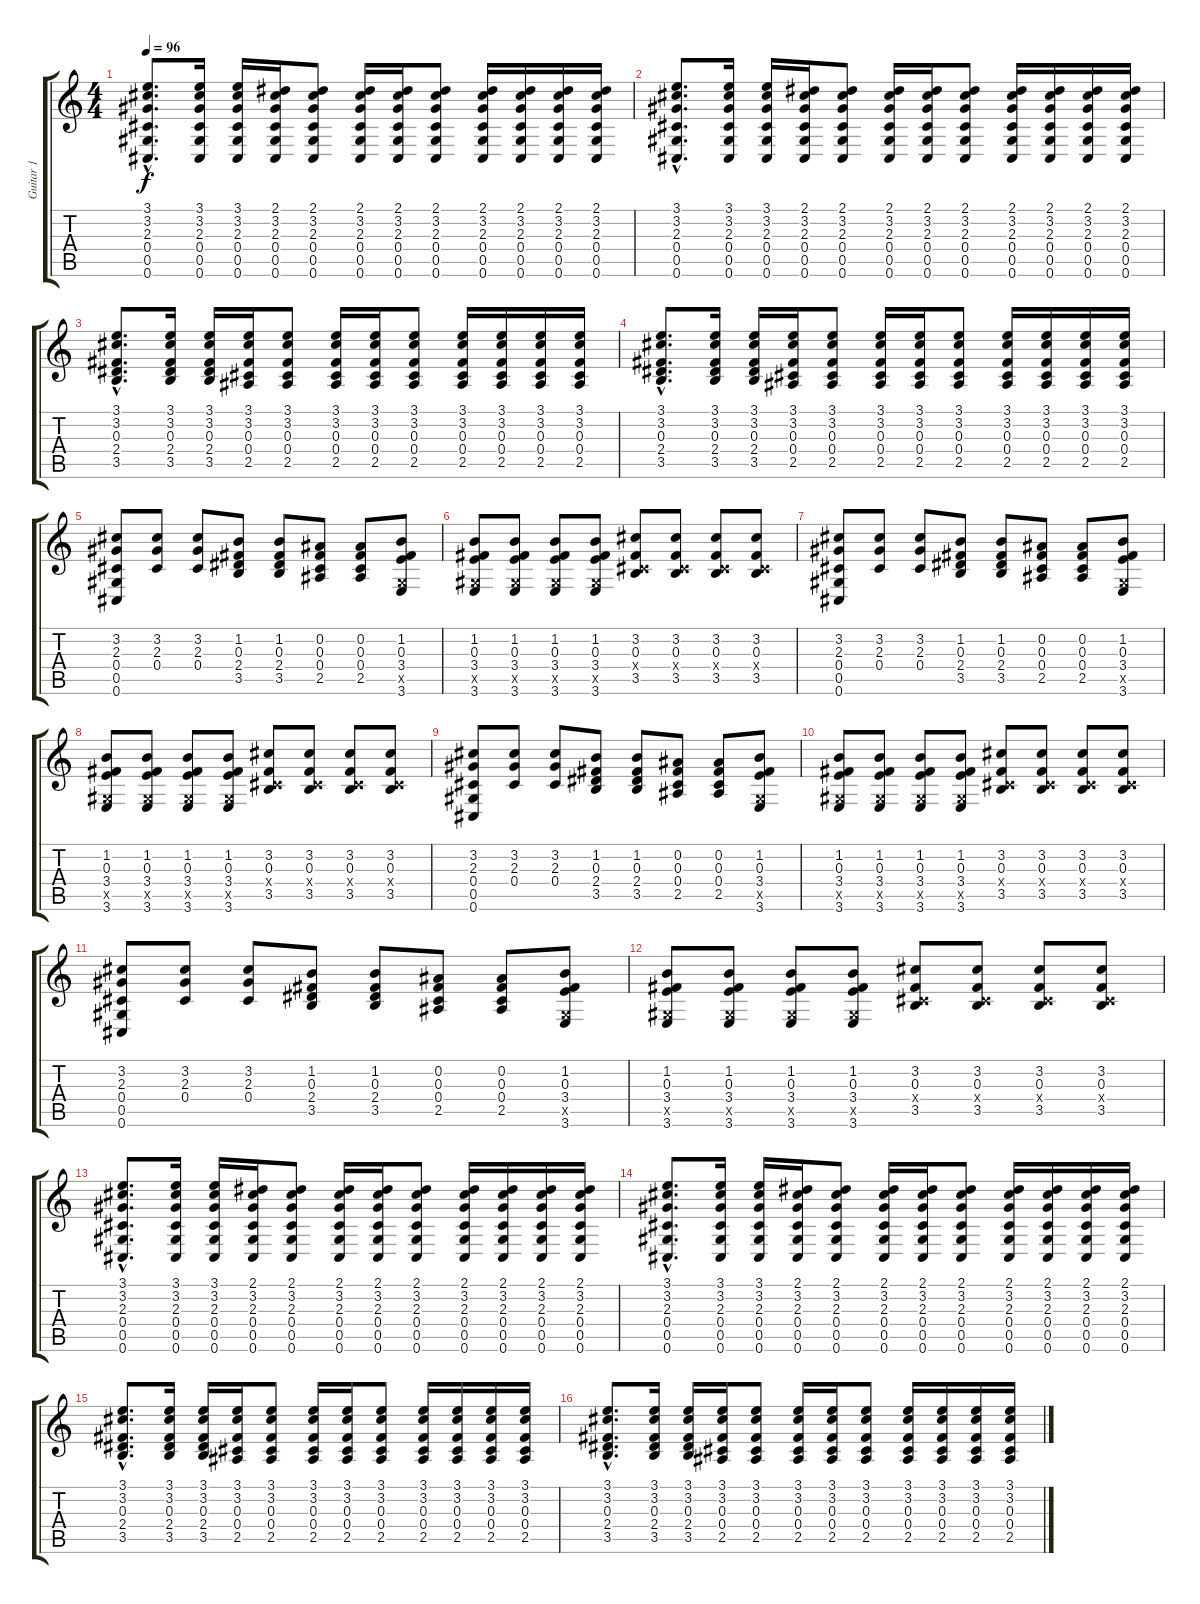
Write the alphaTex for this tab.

\track ("Guitar 1" "Guitar 1") {instrument acousticguitarsteel}
\staff {score tabs}
\tuning (Db4 Bb3 Gb3 Db3 Ab2 Db2) {hide}
\ts (4 4)
\tempo 96
\clef g2
\ks c
(3.1{hac} 3.2{hac} 2.3{hac} 0.4{hac} 0.5{hac} 0.6{hac}).8{d dy f} (3.1 3.2 2.3 0.4 0.5 0.6).16 (3.1 3.2 2.3 0.4 0.5 0.6).16 (2.1 3.2 2.3 0.4 0.5 0.6).16 (2.1 3.2 2.3 0.4 0.5 0.6).8 (2.1 3.2 2.3 0.4 0.5 0.6).16 (2.1 3.2 2.3 0.4 0.5 0.6).16 (2.1 3.2 2.3 0.4 0.5 0.6).8 (2.1 3.2 2.3 0.4 0.5 0.6).16 (2.1 3.2 2.3 0.4 0.5 0.6).16 (2.1 3.2 2.3 0.4 0.5 0.6).16 (2.1 3.2 2.3 0.4 0.5 0.6).16 |
(3.1{hac} 3.2{hac} 2.3{hac} 0.4{hac} 0.5{hac} 0.6{hac}).8{d} (3.1 3.2 2.3 0.4 0.5 0.6).16 (3.1 3.2 2.3 0.4 0.5 0.6).16 (2.1 3.2 2.3 0.4 0.5 0.6).16 (2.1 3.2 2.3 0.4 0.5 0.6).8 (2.1 3.2 2.3 0.4 0.5 0.6).16 (2.1 3.2 2.3 0.4 0.5 0.6).16 (2.1 3.2 2.3 0.4 0.5 0.6).8 (2.1 3.2 2.3 0.4 0.5 0.6).16 (2.1 3.2 2.3 0.4 0.5 0.6).16 (2.1 3.2 2.3 0.4 0.5 0.6).16 (2.1 3.2 2.3 0.4 0.5 0.6).16 |
(3.1{hac} 3.2{hac} 0.3{hac} 2.4{hac} 3.5{hac}).8{d} (3.1 3.2 0.3 2.4 3.5).16 (3.1 3.2 0.3 2.4 3.5).16 (3.1 3.2 0.3 0.4 2.5).16 (3.1 3.2 0.3 0.4 2.5).8 (3.1 3.2 0.3 0.4 2.5).16 (3.1 3.2 0.3 0.4 2.5).16 (3.1 3.2 0.3 0.4 2.5).8 (3.1 3.2 0.3 0.4 2.5).16 (3.1 3.2 0.3 0.4 2.5).16 (3.1 3.2 0.3 0.4 2.5).16 (3.1 3.2 0.3 0.4 2.5).16 |
(3.1{hac} 3.2{hac} 0.3{hac} 2.4{hac} 3.5{hac}).8{d} (3.1 3.2 0.3 2.4 3.5).16 (3.1 3.2 0.3 2.4 3.5).16 (3.1 3.2 0.3 0.4 2.5).16 (3.1 3.2 0.3 0.4 2.5).8 (3.1 3.2 0.3 0.4 2.5).16 (3.1 3.2 0.3 0.4 2.5).16 (3.1 3.2 0.3 0.4 2.5).8 (3.1 3.2 0.3 0.4 2.5).16 (3.1 3.2 0.3 0.4 2.5).16 (3.1 3.2 0.3 0.4 2.5).16 (3.1 3.2 0.3 0.4 2.5).16 |
(3.2 2.3 0.4 0.5 0.6).8 (3.2 2.3 0.4).8 (3.2 2.3 0.4).8 (1.2 0.3 2.4 3.5).8 (1.2 0.3 2.4 3.5).8 (0.2 0.3 0.4 2.5).8 (0.2 0.3 0.4 2.5).8 (1.2 0.3 3.4 0.5{x} 3.6).8 |
(1.2 0.3 3.4 0.5{x} 3.6).8 (1.2 0.3 3.4 0.5{x} 3.6).8 (1.2 0.3 3.4 0.5{x} 3.6).8 (1.2 0.3 3.4 0.5{x} 3.6).8 (3.2 0.3 0.4{x} 3.5).8 (3.2 0.3 0.4{x} 3.5).8 (3.2 0.3 0.4{x} 3.5).8 (3.2 0.3 0.4{x} 3.5).8 |
(3.2 2.3 0.4 0.5 0.6).8 (3.2 2.3 0.4).8 (3.2 2.3 0.4).8 (1.2 0.3 2.4 3.5).8 (1.2 0.3 2.4 3.5).8 (0.2 0.3 0.4 2.5).8 (0.2 0.3 0.4 2.5).8 (1.2 0.3 3.4 0.5{x} 3.6).8 |
(1.2 0.3 3.4 0.5{x} 3.6).8 (1.2 0.3 3.4 0.5{x} 3.6).8 (1.2 0.3 3.4 0.5{x} 3.6).8 (1.2 0.3 3.4 0.5{x} 3.6).8 (3.2 0.3 0.4{x} 3.5).8 (3.2 0.3 0.4{x} 3.5).8 (3.2 0.3 0.4{x} 3.5).8 (3.2 0.3 0.4{x} 3.5).8 |
(3.2 2.3 0.4 0.5 0.6).8 (3.2 2.3 0.4).8 (3.2 2.3 0.4).8 (1.2 0.3 2.4 3.5).8 (1.2 0.3 2.4 3.5).8 (0.2 0.3 0.4 2.5).8 (0.2 0.3 0.4 2.5).8 (1.2 0.3 3.4 0.5{x} 3.6).8 |
(1.2 0.3 3.4 0.5{x} 3.6).8 (1.2 0.3 3.4 0.5{x} 3.6).8 (1.2 0.3 3.4 0.5{x} 3.6).8 (1.2 0.3 3.4 0.5{x} 3.6).8 (3.2 0.3 0.4{x} 3.5).8 (3.2 0.3 0.4{x} 3.5).8 (3.2 0.3 0.4{x} 3.5).8 (3.2 0.3 0.4{x} 3.5).8 |
(3.2 2.3 0.4 0.5 0.6).8 (3.2 2.3 0.4).8 (3.2 2.3 0.4).8 (1.2 0.3 2.4 3.5).8 (1.2 0.3 2.4 3.5).8 (0.2 0.3 0.4 2.5).8 (0.2 0.3 0.4 2.5).8 (1.2 0.3 3.4 0.5{x} 3.6).8 |
(1.2 0.3 3.4 0.5{x} 3.6).8 (1.2 0.3 3.4 0.5{x} 3.6).8 (1.2 0.3 3.4 0.5{x} 3.6).8 (1.2 0.3 3.4 0.5{x} 3.6).8 (3.2 0.3 0.4{x} 3.5).8 (3.2 0.3 0.4{x} 3.5).8 (3.2 0.3 0.4{x} 3.5).8 (3.2 0.3 0.4{x} 3.5).8 |
(3.1{hac} 3.2{hac} 2.3{hac} 0.4{hac} 0.5{hac} 0.6{hac}).8{d} (3.1 3.2 2.3 0.4 0.5 0.6).16 (3.1 3.2 2.3 0.4 0.5 0.6).16 (2.1 3.2 2.3 0.4 0.5 0.6).16 (2.1 3.2 2.3 0.4 0.5 0.6).8 (2.1 3.2 2.3 0.4 0.5 0.6).16 (2.1 3.2 2.3 0.4 0.5 0.6).16 (2.1 3.2 2.3 0.4 0.5 0.6).8 (2.1 3.2 2.3 0.4 0.5 0.6).16 (2.1 3.2 2.3 0.4 0.5 0.6).16 (2.1 3.2 2.3 0.4 0.5 0.6).16 (2.1 3.2 2.3 0.4 0.5 0.6).16 |
(3.1{hac} 3.2{hac} 2.3{hac} 0.4{hac} 0.5{hac} 0.6{hac}).8{d} (3.1 3.2 2.3 0.4 0.5 0.6).16 (3.1 3.2 2.3 0.4 0.5 0.6).16 (2.1 3.2 2.3 0.4 0.5 0.6).16 (2.1 3.2 2.3 0.4 0.5 0.6).8 (2.1 3.2 2.3 0.4 0.5 0.6).16 (2.1 3.2 2.3 0.4 0.5 0.6).16 (2.1 3.2 2.3 0.4 0.5 0.6).8 (2.1 3.2 2.3 0.4 0.5 0.6).16 (2.1 3.2 2.3 0.4 0.5 0.6).16 (2.1 3.2 2.3 0.4 0.5 0.6).16 (2.1 3.2 2.3 0.4 0.5 0.6).16 |
(3.1{hac} 3.2{hac} 0.3{hac} 2.4{hac} 3.5{hac}).8{d} (3.1 3.2 0.3 2.4 3.5).16 (3.1 3.2 0.3 2.4 3.5).16 (3.1 3.2 0.3 0.4 2.5).16 (3.1 3.2 0.3 0.4 2.5).8 (3.1 3.2 0.3 0.4 2.5).16 (3.1 3.2 0.3 0.4 2.5).16 (3.1 3.2 0.3 0.4 2.5).8 (3.1 3.2 0.3 0.4 2.5).16 (3.1 3.2 0.3 0.4 2.5).16 (3.1 3.2 0.3 0.4 2.5).16 (3.1 3.2 0.3 0.4 2.5).16 |
(3.1{hac} 3.2{hac} 0.3{hac} 2.4{hac} 3.5{hac}).8{d} (3.1 3.2 0.3 2.4 3.5).16 (3.1 3.2 0.3 2.4 3.5).16 (3.1 3.2 0.3 0.4 2.5).16 (3.1 3.2 0.3 0.4 2.5).8 (3.1 3.2 0.3 0.4 2.5).16 (3.1 3.2 0.3 0.4 2.5).16 (3.1 3.2 0.3 0.4 2.5).8 (3.1 3.2 0.3 0.4 2.5).16 (3.1 3.2 0.3 0.4 2.5).16 (3.1 3.2 0.3 0.4 2.5).16 (3.1 3.2 0.3 0.4 2.5).16
